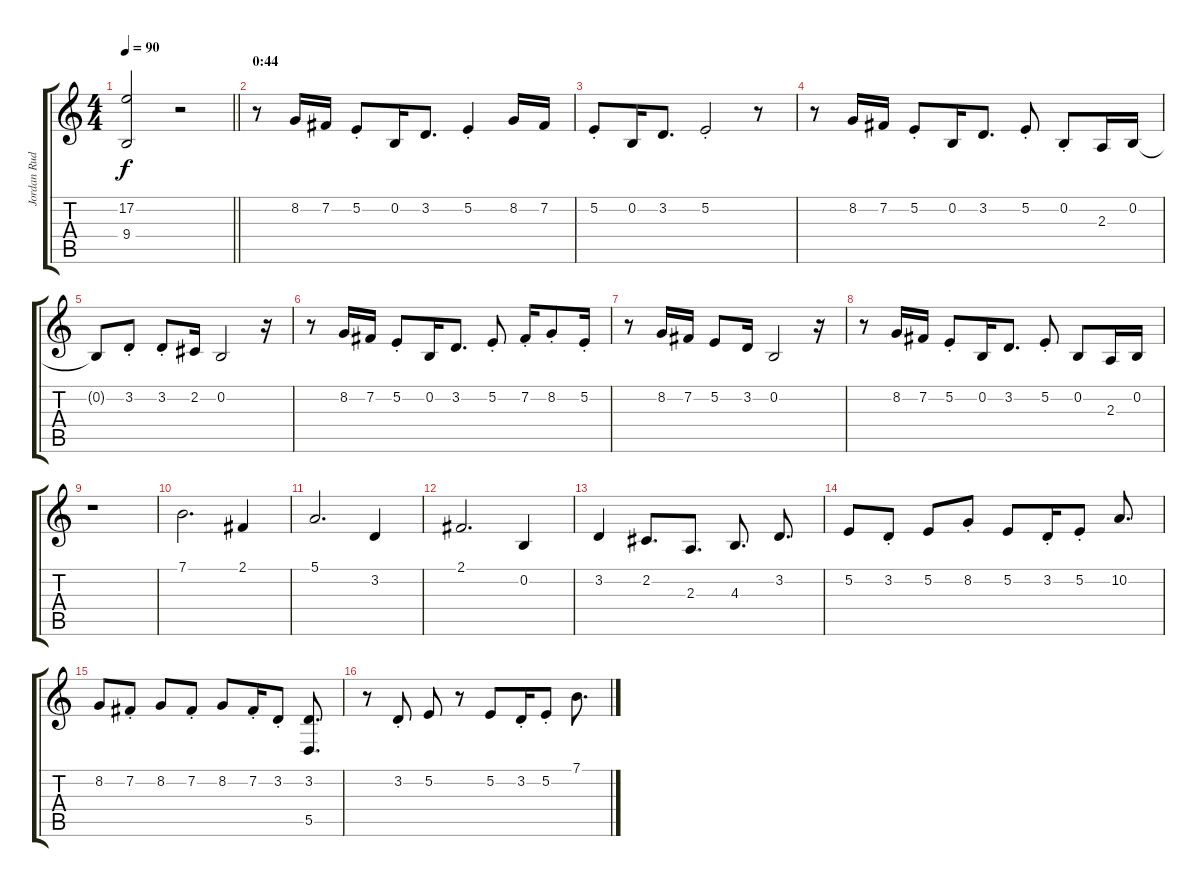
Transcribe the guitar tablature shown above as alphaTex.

\track ("Jordan Rudess (Effects)" "Jordan Rud") {instrument pad1newage}
\staff {score tabs}
\tuning (E4 B3 G3 D3 A2 E2) {hide}
\ts (4 4)
\tempo 90
\clef g2
\barLineRight lightlight
\ks c
(17.2 9.4).2{dy f} r.2 |
\section ("" "0:44")
r.8 8.2.16 7.2.16 5.2{st}.8 0.2.16 3.2.8{d} 5.2{st}.4 8.2.16 7.2.16 |
5.2{st}.8 0.2.16 3.2.8{d} 5.2{st}.2 r.8 |
r.8 8.2.16 7.2.16 5.2{st}.8 0.2.16 3.2.8{d} 5.2{st}.8 0.2{st}.8 2.3.16 0.2.16 |
0.2{t}.8 3.2{st}.8 3.2{st}.8 2.2.16 0.2.2 r.16 |
r.8 8.2.16 7.2.16 5.2{st}.8 0.2.16 3.2.8{d} 5.2{st}.8 7.2{st}.16 8.2{st}.8 5.2{st}.16 |
r.8 8.2.16 7.2.16 5.2.8 3.2.16 0.2.2 r.16 |
r.8 8.2.16 7.2.16 5.2{st}.8 0.2.16 3.2.8{d} 5.2{st}.8 0.2.8 2.3.16 0.2.16 |
r.1 |
7.1.2{d} 2.1.4 |
5.1.2{d} 3.2.4 |
2.1.2{d} 0.2.4 |
3.2.4 2.2.8{d} 2.3.8{d} 4.3.8{d} 3.2.8{d} |
5.2.8 3.2{st}.8 5.2.8 8.2{st}.8 5.2.8 3.2{st}.16 5.2{st}.8 10.2.8{d} |
8.2.8 7.2{st}.8 8.2.8 7.2{st}.8 8.2.8 7.2{st}.16 3.2{st}.8 (3.2 5.5).8{d} |
r.8 3.2{st}.8 5.2.8 r.8 5.2.8 3.2{st}.16 5.2{st}.8 7.1.8{d}
